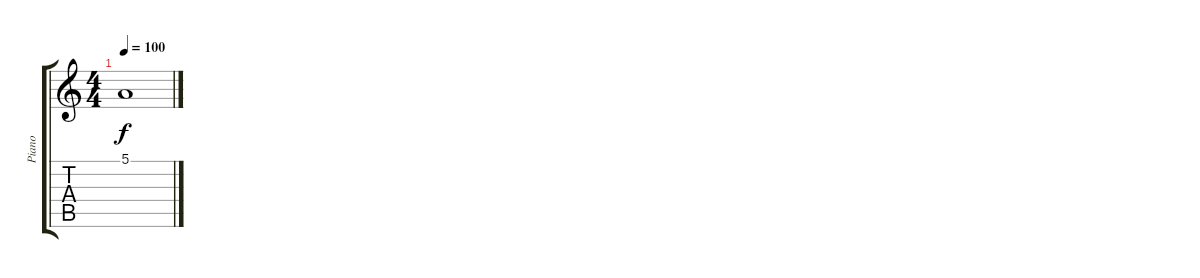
\track ("Piano" "Piano") {instrument acousticgrandpiano}
\staff {score tabs}
\tuning (E4 B3 G3 D3 A2 E2) {hide}
\ts (4 4)
\tempo 100
\clef g2
\ks c
5.1.1{dy f}
